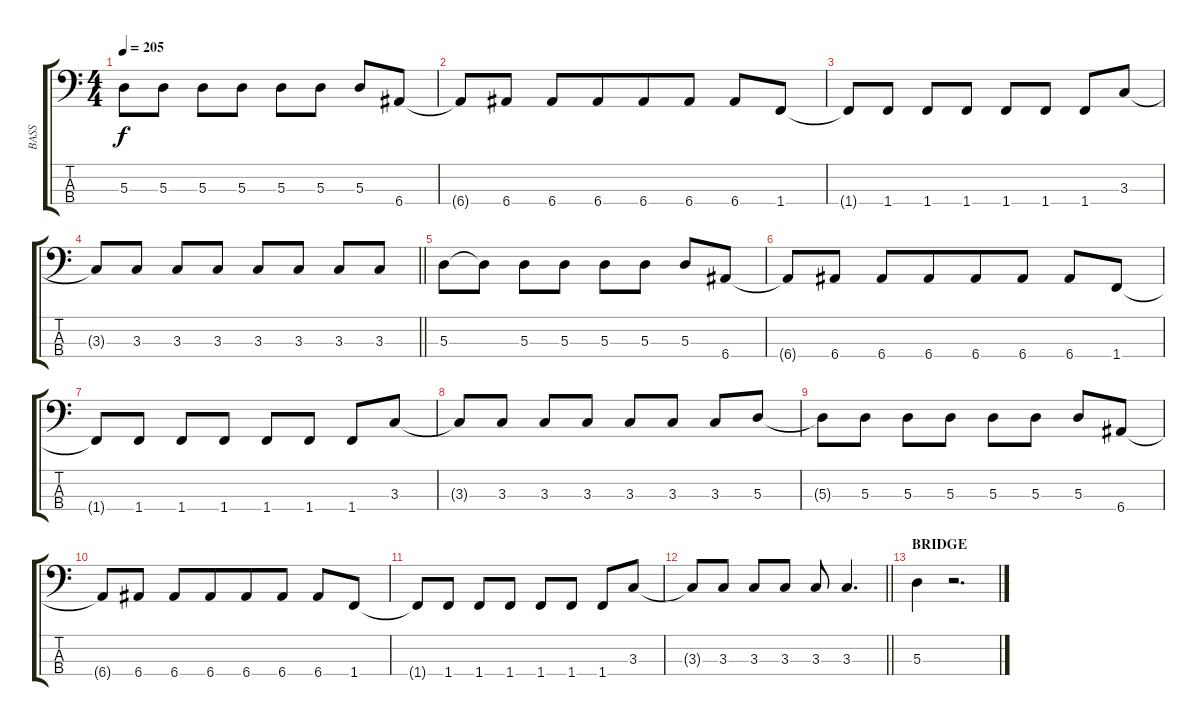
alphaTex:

\track ("BASS" "BASS") {instrument electricbasspick}
\staff {score tabs}
\tuning (G2 D2 A1 E1) {hide}
\ts (4 4)
\tempo 205
\clef f4
\ks c
5.3{t}.8{dy f} 5.3.8 5.3.8 5.3.8 5.3.8 5.3.8 5.3.8 6.4.8 |
6.4{t}.8 6.4.8 6.4.8 6.4.8{beam merge} 6.4.8 6.4.8 6.4.8 1.4.8 |
1.4{t}.8 1.4.8 1.4.8 1.4.8 1.4.8 1.4.8 1.4.8 3.3.8 |
\barLineRight lightlight
3.3{t}.8 3.3.8 3.3.8 3.3.8 3.3.8 3.3.8 3.3.8 3.3.8 |
5.3.8 5.3{t}.8 5.3.8 5.3.8 5.3.8 5.3.8 5.3.8 6.4.8 |
6.4{t}.8 6.4.8 6.4.8 6.4.8{beam merge} 6.4.8 6.4.8 6.4.8 1.4.8 |
1.4{t}.8 1.4.8 1.4.8 1.4.8 1.4.8 1.4.8 1.4.8 3.3.8 |
3.3{t}.8 3.3.8 3.3.8 3.3.8 3.3.8 3.3.8 3.3.8 5.3.8 |
5.3{t}.8 5.3.8 5.3.8 5.3.8 5.3.8 5.3.8 5.3.8 6.4.8 |
6.4{t}.8 6.4.8 6.4.8 6.4.8{beam merge} 6.4.8 6.4.8 6.4.8 1.4.8 |
1.4{t}.8 1.4.8 1.4.8 1.4.8 1.4.8 1.4.8 1.4.8 3.3.8 |
\barLineRight lightlight
3.3{t}.8 3.3.8 3.3.8 3.3.8 3.3.8 3.3.4{d} |
\section ("" "BRIDGE")
5.3.4 r.2{d}
